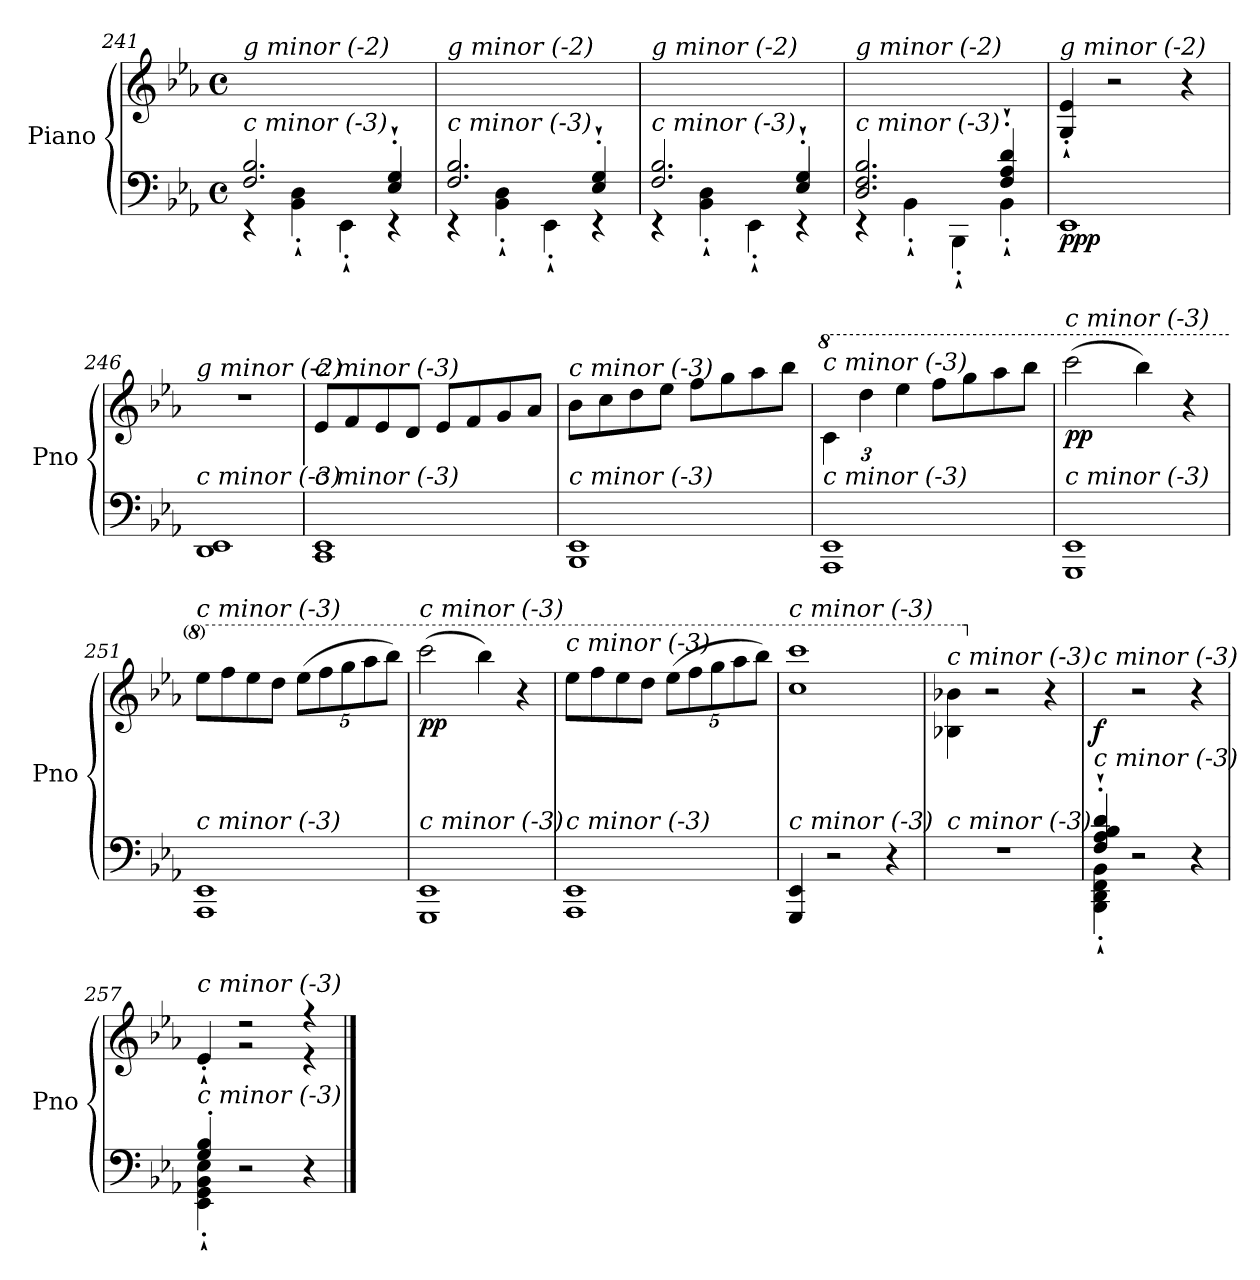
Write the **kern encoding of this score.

**kern	**kern	**dynam
*part1	*part1	*part1
*staff2	*staff1	*staff1/2
*I"Piano	*	*
*I'Pno	*	*
!!LO:LB:g=z
*clefF4	*clefG2	*
*k[b-e-a-]	*k[b-e-a-]	*
*M4/4	*M4/4	*
*met(c)	*met(c)	*
=241	=241	=241
*^	*	*
!	!	!LO:TX:i:t=g minor (-2)	!
!LO:TX:i:t=c minor (-3)	!	!	!
2.F/ 2.B-/	4rEE	1ryy	.
.	4BB-\'` 4D\'`	.	.
.	4EE-'`\	.	.
4E-/'` 4G/'`	4rEE	.	.
=242	=242	=242	=242
!	!	!LO:TX:i:t=g minor (-2)	!
!LO:TX:i:t=c minor (-3)	!	!	!
2.F/ 2.B-/	4rEE	1ryy	.
.	4BB-\'` 4D\'`	.	.
.	4EE-'`\	.	.
4E-/'` 4G/'`	4rEE	.	.
=243	=243	=243	=243
!	!	!LO:TX:i:t=g minor (-2)	!
!LO:TX:i:t=c minor (-3)	!	!	!
2.F/ 2.B-/	4rEE	1ryy	.
.	4BB-\'` 4D\'`	.	.
.	4EE-'`\	.	.
4E-/'` 4G/'`	4rEE	.	.
=244	=244	=244	=244
!	!	!LO:TX:i:t=g minor (-2)	!
!LO:TX:i:t=c minor (-3)	!	!	!
!	!	!	!LO:DY:b
2.D/ 2.F/ 2.B-/	4rEE	1ryy	other-dynamics
.	4BB-'`\	.	.
.	4BBB-'`\	.	.
4F/'` 4A-/'` 4d/'`	4BB-'`\	.	.
=245	=245	=245	=245
!	!	!LO:TX:i:t=g minor (-2)	!
!LO:TX:i:t=c minor (-3)	!	!	!
!	!	!	!LO:DY:b=2
!	!	!	!LO:DY:n=1:b
*v	*v	*	*
1EE-	4G/'` 4e-/'`	pp p
.	2r	.
.	4r	.
=246	=246	=246
!	!LO:TX:i:t=g minor (-2)	!
!LO:TX:i:t=c minor (-3)	!	!
1DD 1EE-	1r	.
=247	=247	=247
!	!LO:TX:i:t=c minor (-3)	!
!LO:TX:i:t=c minor (-3)	!	!
!	!	!LO:DY:b
1CC 1EE-	8e-/L	other-dynamics
.	8f/	.
.	8e-/	.
.	8d/J	.
.	8e-/L	.
.	8f/	.
.	8g/	.
.	8a-/J	.
!!LO:LB:g=z
=248	=248	=248
!	!LO:TX:i:t=c minor (-3)	!
!LO:TX:i:t=c minor (-3)	!	!
1BBB- 1EE-	8b-\L	.
.	8cc\	.
.	8dd\	.
.	8ee-\J	.
.	8ff\L	.
.	8gg\	.
.	8aa-\	.
.	8bb-\J	.
=249	=249	=249
*	*8va	*
*	*Xbrackettup	*
!	!LO:TX:i:t=c minor (-3)	!
!LO:TX:i:t=c minor (-3)	!	!
1AAA- 1EE-	6cc\	.
.	6ddd\	.
.	6eee-\	.
.	8fff\L	.
.	8ggg\	.
.	8aaa-\	.
.	8bbb-\J	.
=250	=250	=250
!	!LO:TX:i:t=c minor (-3)	!
!LO:TX:i:t=c minor (-3)	!	!
!	!	!LO:DY:b
1GGG 1EE-	(>2cccc\	pp
.	4bbb-\)	.
.	4r	.
=251	=251	=251
!	!LO:TX:i:t=c minor (-3)	!
!LO:TX:i:t=c minor (-3)	!	!
1AAA- 1EE-	8eee-\L	.
.	8fff\	.
.	8eee-\	.
.	8ddd\J	.
.	(>10eee-\L	.
.	10fff\	.
.	10ggg\	.
.	10aaa-\	.
.	10bbb-\J)	.
=252	=252	=252
!	!LO:TX:i:t=c minor (-3)	!
!LO:TX:i:t=c minor (-3)	!	!
!	!	!LO:DY:b
1GGG 1EE-	(>2cccc\	pp
.	4bbb-\)	.
.	4r	.
!!LO:PB:g=z
=253	=253	=253
!	!LO:TX:i:t=c minor (-3)	!
!LO:TX:i:t=c minor (-3)	!	!
1AAA- 1EE-	8eee-\L	.
.	8fff\	.
.	8eee-\	.
.	8ddd\J	.
.	(>10eee-\L	.
.	10fff\	.
.	10ggg\	.
.	10aaa-\	.
.	10bbb-\J)	.
=254	=254	=254
!	!LO:TX:i:t=c minor (-3)	!
!LO:TX:i:t=c minor (-3)	!	!
!	!	!LO:DY:b
4GGG/ 4EE-/	1ccc 1cccc	other-dynamics
2r	.	.
4r	.	.
=255	=255	=255
!	!LO:TX:i:t=c minor (-3)	!
!LO:TX:i:t=c minor (-3)	!	!
1r	4b-X\ 4bb-X\	.
*	*X8va	*
.	2r	.
.	4r	.
=256	=256	=256
*^	*	*
!	!	!LO:TX:i:t=c minor (-3)	!
!LO:TX:i:t=c minor (-3)	!	!	!
!	!	!	!LO:DY:b
4F/'` 4A-/'` 4B-/'` 4d/'`	4BBB-\'` 4DD\'` 4FF\'` 4BB-\'`	4ryy	f
2.ryy	2r	2r	.
.	4r	4r	.
=257	=257	=257	=257
*	*	*^	*
!	!	!LO:TX:i:t=c minor (-3)	!	!
!LO:TX:i:t=c minor (-3)	!	!	!	!
4G/' 4B-/'	4EE-\'` 4GG\'` 4BB-\'` 4E-\'`	4e-'`/	4ryy	.
2.ryy	2r	2r	2r	.
.	4r	4r	4r	.
*v	*v	*	*	*
*	*v	*v	*
==	==	==
*-	*-	*-
